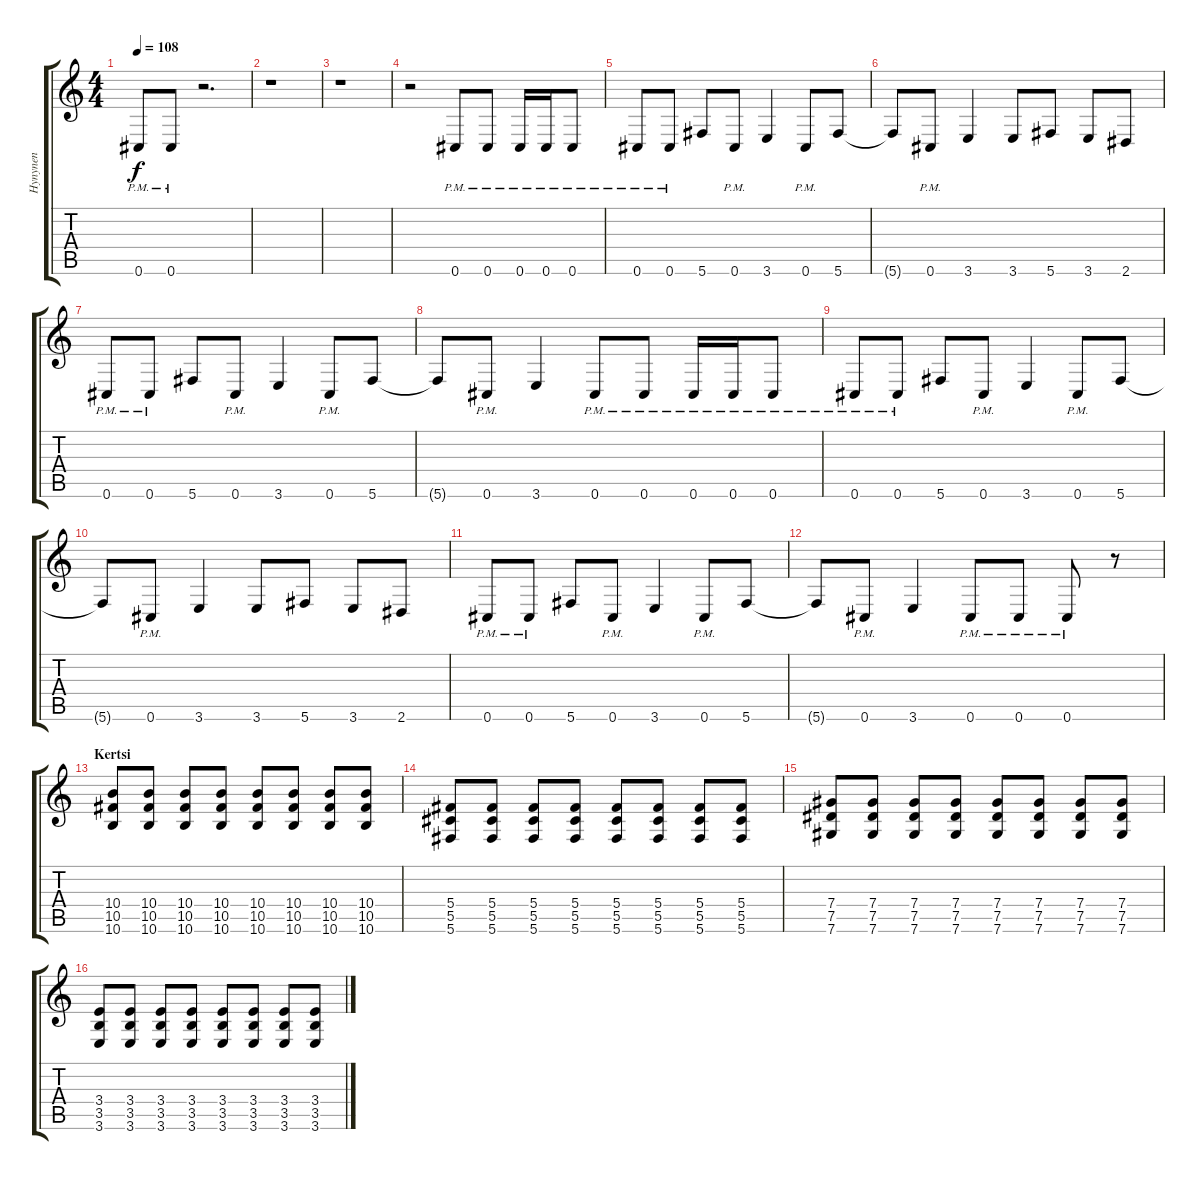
\track ("Hynynen" "Hynynen") {instrument distortionguitar}
\staff {score tabs}
\tuning (Eb4 Bb3 Gb3 Db3 Ab2 Db2) {hide}
\ts (4 4)
\tempo 108
\clef g2
\ks c
0.6{pm}.8{dy f} 0.6{pm}.8 r.2{d} |
r.1 |
r.1 |
r.2 0.6{pm}.8 0.6{pm}.8 0.6{pm}.16 0.6{pm}.16 0.6{pm}.8 |
0.6{pm}.8 0.6{pm}.8 5.6.8 0.6{pm}.8 3.6.4 0.6{pm}.8 5.6.8 |
5.6{t}.8 0.6{pm}.8 3.6.4 3.6.8 5.6.8 3.6.8 2.6.8 |
0.6{pm}.8 0.6{pm}.8 5.6.8 0.6{pm}.8 3.6.4 0.6{pm}.8 5.6.8 |
5.6{t}.8 0.6{pm}.8 3.6.4 0.6{pm}.8 0.6{pm}.8 0.6{pm}.16 0.6{pm}.16 0.6{pm}.8 |
0.6{pm}.8 0.6{pm}.8 5.6.8 0.6{pm}.8 3.6.4 0.6{pm}.8 5.6.8 |
5.6{t}.8 0.6{pm}.8 3.6.4 3.6.8 5.6.8 3.6.8 2.6.8 |
0.6{pm}.8 0.6{pm}.8 5.6.8 0.6{pm}.8 3.6.4 0.6{pm}.8 5.6.8 |
5.6{t}.8 0.6{pm}.8 3.6.4 0.6{pm}.8 0.6{pm}.8 0.6{pm}.8 r.8 |
\section ("" "Kertsi")
(10.4 10.5 10.6).8 (10.4 10.5 10.6).8 (10.4 10.5 10.6).8 (10.4 10.5 10.6).8 (10.4 10.5 10.6).8 (10.4 10.5 10.6).8 (10.4 10.5 10.6).8 (10.4 10.5 10.6).8 |
(5.4 5.5 5.6).8 (5.4 5.5 5.6).8 (5.4 5.5 5.6).8 (5.4 5.5 5.6).8 (5.4 5.5 5.6).8 (5.4 5.5 5.6).8 (5.4 5.5 5.6).8 (5.4 5.5 5.6).8 |
(7.4 7.5 7.6).8 (7.4 7.5 7.6).8 (7.4 7.5 7.6).8 (7.4 7.5 7.6).8 (7.4 7.5 7.6).8 (7.4 7.5 7.6).8 (7.4 7.5 7.6).8 (7.4 7.5 7.6).8 |
(3.4 3.5 3.6).8 (3.4 3.5 3.6).8 (3.4 3.5 3.6).8 (3.4 3.5 3.6).8 (3.4 3.5 3.6).8 (3.4 3.5 3.6).8 (3.4 3.5 3.6).8 (3.4 3.5 3.6).8
